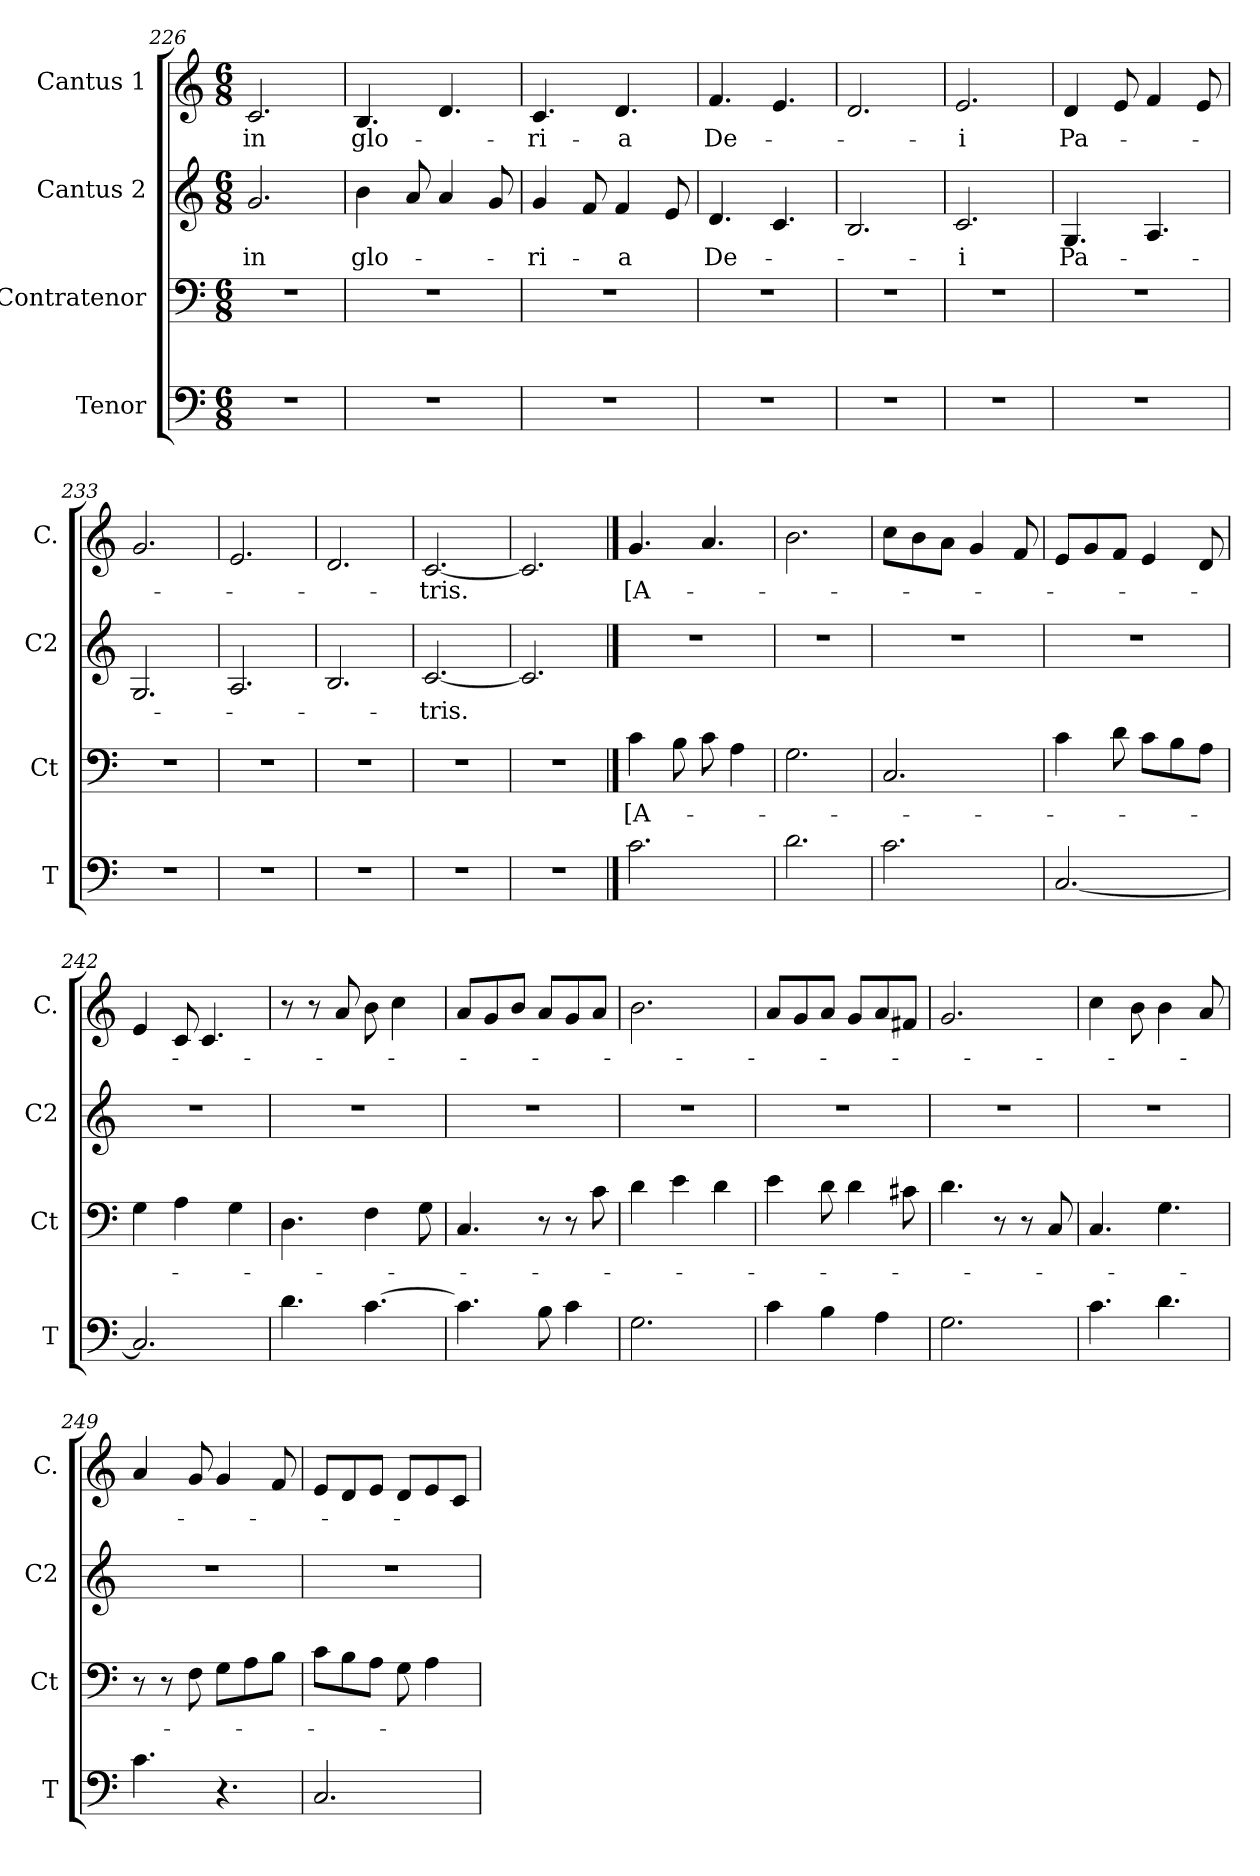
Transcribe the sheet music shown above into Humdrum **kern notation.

**kern	**kern	**text	**kern	**text	**kern	**text
*part4	*part3	*part3	*part2	*part2	*part1	*part1
*staff4	*staff3	*staff3	*staff2	*staff2	*staff1	*staff1
*I"Tenor	*I"Contratenor	*	*I"Cantus 2	*	*I"Cantus 1	*
*I'T	*I'Ct	*	*I'C2	*	*I'C.	*
*clefF4	*clefF4	*	*clefG2	*	*clefG2	*
*k[]	*k[]	*	*k[]	*	*k[]	*
*C:	*C:	*	*C:	*	*C:	*
*M6/8	*M6/8	*	*M6/8	*	*M6/8	*
=226	=226	=226	=226	=226	=226	=226
2.r	2.r	.	2.g/	in	2.c/	in
!!LO:PB:g=z
=227	=227	=227	=227	=227	=227	=227
2.r	2.r	.	4b\	glo-	4.B/	glo-
.	.	.	8a/	.	.	.
.	.	.	4a/	.	4.d/	.
.	.	.	8g/	.	.	.
=228	=228	=228	=228	=228	=228	=228
2.r	2.r	.	4g/	-ri-	4.c/	-ri-
.	.	.	8f/	.	.	.
.	.	.	4f/	-a	4.d/	-a
.	.	.	8e/	.	.	.
=229	=229	=229	=229	=229	=229	=229
2.r	2.r	.	4.d/	De-	4.f/	De-
.	.	.	4.c/	.	4.e/	.
=230	=230	=230	=230	=230	=230	=230
2.r	2.r	.	2.B/	.	2.d/	.
=231	=231	=231	=231	=231	=231	=231
2.r	2.r	.	2.c/	-i	2.e/	-i
=232	=232	=232	=232	=232	=232	=232
2.r	2.r	.	4.G/	Pa-	4d/	Pa-
.	.	.	.	.	8e/	.
.	.	.	4.A/	.	4f/	.
.	.	.	.	.	8e/	.
=233	=233	=233	=233	=233	=233	=233
2.r	2.r	.	2.G/	.	2.g/	.
=234	=234	=234	=234	=234	=234	=234
2.r	2.r	.	2.A/	.	2.e/	.
=235	=235	=235	=235	=235	=235	=235
2.r	2.r	.	2.B/	.	2.d/	.
=236	=236	=236	=236	=236	=236	=236
2.r	2.r	.	[2.c/	-tris.	[2.c/	-tris.
=237	=237	=237	=237	=237	=237	=237
2.r	2.r	.	2.c/]	.	2.c/]	.
!!LO:LB:g=z
==238	==238	==238	==238	==238	==238	==238
2.c\	4c\	[A-	2.r	.	4.g/	[A-
.	8B\	.	.	.	.	.
.	8c\	.	.	.	4.a/	.
.	4A\	.	.	.	.	.
=239	=239	=239	=239	=239	=239	=239
2.d\	2.G\	.	2.r	.	2.b\	.
=240	=240	=240	=240	=240	=240	=240
2.c\	2.C/	.	2.r	.	8cc\L	.
.	.	.	.	.	8b\	.
.	.	.	.	.	8a\J	.
.	.	.	.	.	4g/	.
.	.	.	.	.	8f/	.
=241	=241	=241	=241	=241	=241	=241
[2.C/	4c\	.	2.r	.	8e/L	.
.	.	.	.	.	8g/	.
.	8d\	.	.	.	8f/J	.
.	8c\L	.	.	.	4e/	.
.	8B\	.	.	.	.	.
.	8A\J	.	.	.	8d/	.
=242	=242	=242	=242	=242	=242	=242
2.C/]	4G\	.	2.r	.	4e/	.
.	4A\	.	.	.	8c/	.
.	.	.	.	.	4.c/	.
.	4G\	.	.	.	.	.
=243	=243	=243	=243	=243	=243	=243
4.d\	4.D\	.	2.r	.	8r	.
.	.	.	.	.	8r	.
.	.	.	.	.	8a/	.
[4.c\	4F\	.	.	.	8b\	.
.	.	.	.	.	4cc\	.
.	8G\	.	.	.	.	.
=244	=244	=244	=244	=244	=244	=244
4.c\]	4.C/	.	2.r	.	8a/L	.
.	.	.	.	.	8g/	.
.	.	.	.	.	8b/J	.
8B\	8r	.	.	.	8a/L	.
4c\	8r	.	.	.	8g/	.
.	8c\	.	.	.	8a/J	.
=245	=245	=245	=245	=245	=245	=245
2.G\	4d\	.	2.r	.	2.b\	.
.	4e\	.	.	.	.	.
.	4d\	.	.	.	.	.
!!LO:PB:g=z
=246	=246	=246	=246	=246	=246	=246
4c\	4e\	.	2.r	.	8a/L	.
.	.	.	.	.	8g/	.
4B\	8d\	.	.	.	8a/J	.
.	4d\	.	.	.	8g/L	.
4A\	.	.	.	.	8a/	.
.	8c#X\	.	.	.	8f#X/J	.
=247	=247	=247	=247	=247	=247	=247
2.G\	4.d\	.	2.r	.	2.g/	.
.	8r	.	.	.	.	.
.	8r	.	.	.	.	.
.	8C/	.	.	.	.	.
=248	=248	=248	=248	=248	=248	=248
4.c\	4.C/	.	2.r	.	4cc\	.
.	.	.	.	.	8b\	.
4.d\	4.G\	.	.	.	4b\	.
.	.	.	.	.	8a/	.
=249	=249	=249	=249	=249	=249	=249
4.c\	8r	.	2.r	.	4a/	.
.	8r	.	.	.	.	.
.	8F\	.	.	.	8g/	.
4.r	8G\L	.	.	.	4g/	.
.	8A\	.	.	.	.	.
.	8B\J	.	.	.	8f/	.
=250	=250	=250	=250	=250	=250	=250
2.C/	8c\L	.	2.r	.	8e/L	.
.	8B\	.	.	.	8d/	.
.	8A\J	.	.	.	8e/J	.
.	8G\	.	.	.	8d/L	.
.	4A\	.	.	.	8e/	.
.	.	.	.	.	8c/J	.
=	=	=	=	=	=	=
*-	*-	*-	*-	*-	*-	*-
